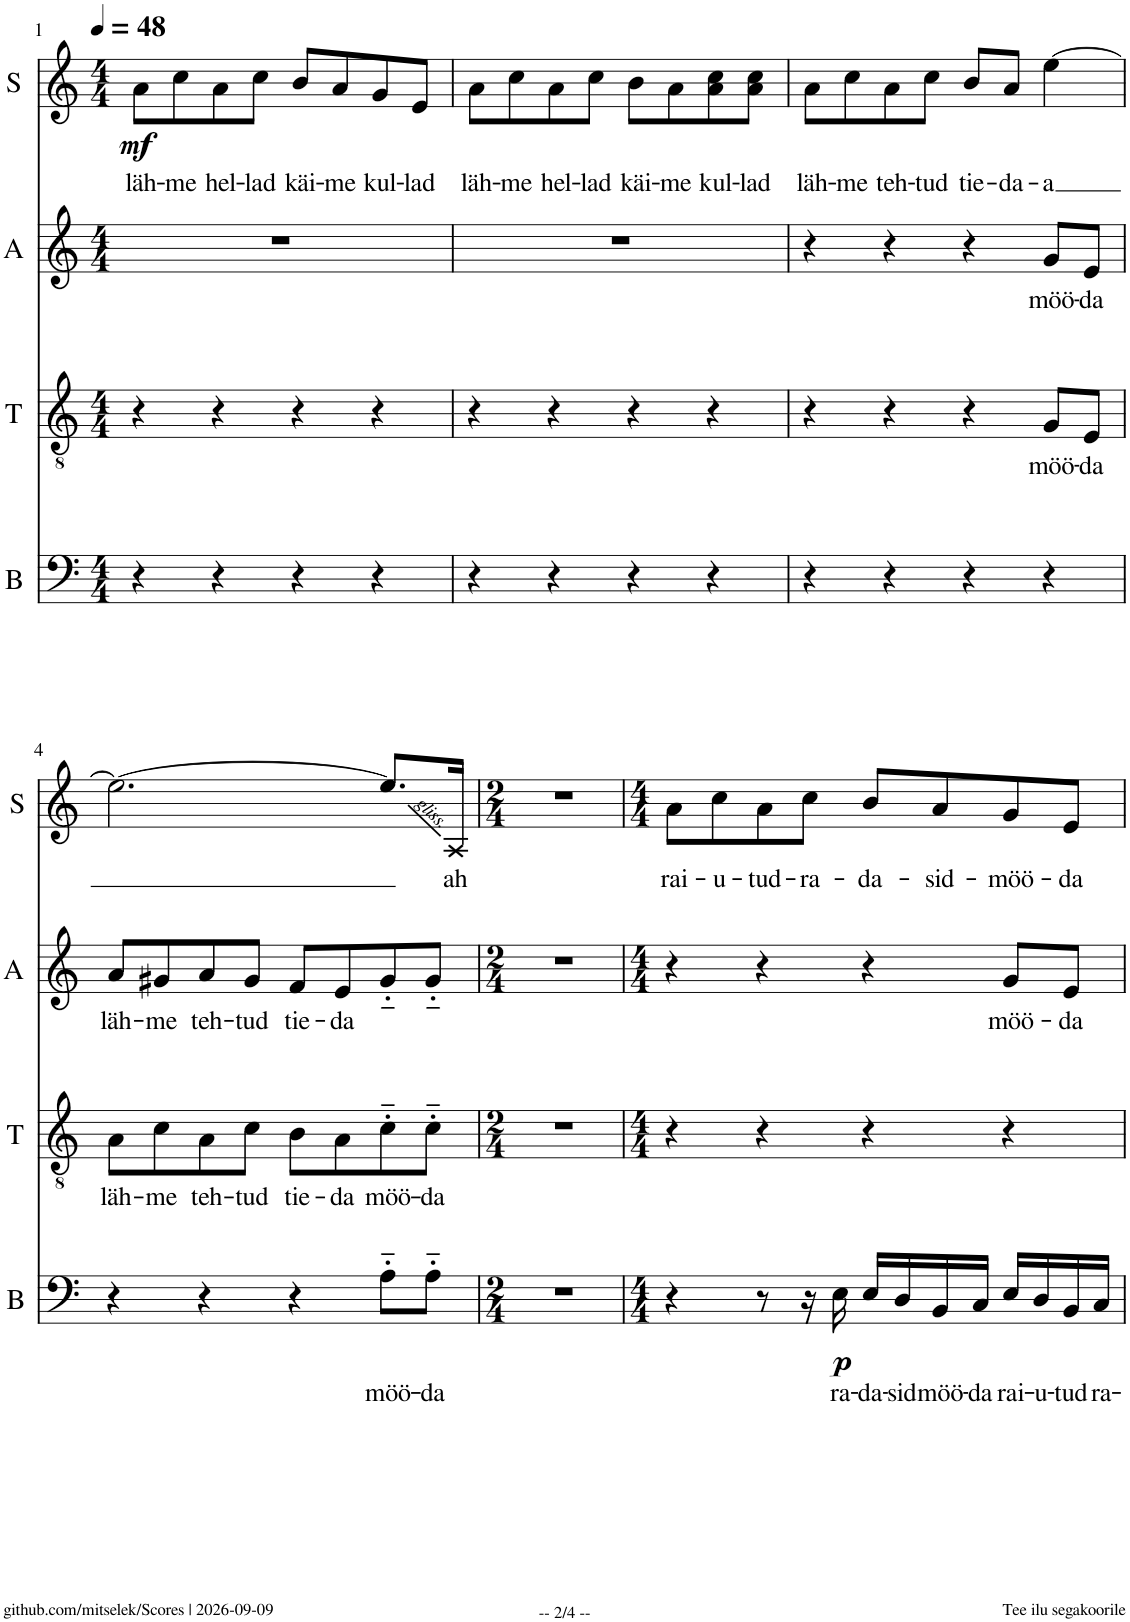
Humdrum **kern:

**kern	**text	**dynam	**kern	**text	**kern	**text	**kern	**text	**dynam
*part4	*part4	*part4	*part3	*part3	*part2	*part2	*part1	*part1	*part1
*staff4	*staff4	*staff4	*staff3	*staff3	*staff2	*staff2	*staff1	*staff1	*staff1
*I"B	*	*	*I"T	*	*I"A	*	*I"S	*	*
*I'B	*	*	*I'T	*	*I'A	*	*I'S	*	*
*clefF4	*	*	*clefGv2	*	*clefG2	*	*clefG2	*	*
*	*	*	*Trd1c2	*	*	*	*	*	*
*k[]	*	*	*k[]	*	*k[]	*	*k[]	*	*
*M4/4	*	*	*M4/4	*	*M4/4	*	*M4/4	*	*
*MM48	*	*	*MM48	*	*MM48	*	*MM48	*	*
=1	=1	=1	=1	=1	=1	=1	=1	=1	=1
!	!	!	!	!	!	!	!	!LO:LY:b	!LO:DY:b
4r	.	.	4r	.	1r	.	8a\L	läh-	mf
!	!	!	!	!	!	!	!	!LO:LY:b	!
.	.	.	.	.	.	.	8cc\	-me	.
!	!	!	!	!	!	!	!	!LO:LY:b	!
4r	.	.	4r	.	.	.	8a\	hel-	.
!	!	!	!	!	!	!	!	!LO:LY:b	!
.	.	.	.	.	.	.	8cc\J	-lad	.
!	!	!	!	!	!	!	!	!LO:LY:b	!
4r	.	.	4r	.	.	.	8b/L	käi-	.
!	!	!	!	!	!	!	!	!LO:LY:b	!
.	.	.	.	.	.	.	8a/	-me	.
!	!	!	!	!	!	!	!	!LO:LY:b	!
4r	.	.	4r	.	.	.	8g/	kul-	.
!	!	!	!	!	!	!	!	!LO:LY:b	!
.	.	.	.	.	.	.	8e/J	-lad	.
=2	=2	=2	=2	=2	=2	=2	=2	=2	=2
!	!	!	!	!	!	!	!	!LO:LY:b	!
4r	.	.	4r	.	1r	.	8a\L	läh-	.
!	!	!	!	!	!	!	!	!LO:LY:b	!
.	.	.	.	.	.	.	8cc\	-me	.
!	!	!	!	!	!	!	!	!LO:LY:b	!
4r	.	.	4r	.	.	.	8a\	hel-	.
!	!	!	!	!	!	!	!	!LO:LY:b	!
.	.	.	.	.	.	.	8cc\J	-lad	.
!	!	!	!	!	!	!	!	!LO:LY:b	!
4r	.	.	4r	.	.	.	8b\L	käi-	.
!	!	!	!	!	!	!	!	!LO:LY:b	!
.	.	.	.	.	.	.	8a\	-me	.
!	!	!	!	!	!	!	!	!LO:LY:b	!
4r	.	.	4r	.	.	.	8a\ 8cc\	kul-	.
!	!	!	!	!	!	!	!	!LO:LY:b	!
.	.	.	.	.	.	.	8a\ 8cc\J	-lad	.
=3	=3	=3	=3	=3	=3	=3	=3	=3	=3
!	!	!	!	!	!	!	!	!LO:LY:b	!
4r	.	.	4r	.	4r	.	8a\L	läh-	.
!	!	!	!	!	!	!	!	!LO:LY:b	!
.	.	.	.	.	.	.	8cc\	-me	.
!	!	!	!	!	!	!	!	!LO:LY:b	!
4r	.	.	4r	.	4r	.	8a\	teh-	.
!	!	!	!	!	!	!	!	!LO:LY:b	!
.	.	.	.	.	.	.	8cc\J	-tud	.
!	!	!	!	!	!	!	!	!LO:LY:b	!
4r	.	.	4r	.	4r	.	8b/L	tie-	.
!	!	!	!	!	!	!	!	!LO:LY:b	!
.	.	.	.	.	.	.	8a/J	-da-	.
!	!	!	!	!LO:LY:b	!	!LO:LY:b	!	!LO:LY:b	!
4r	.	.	8G/L	möö-	8g/L	möö-	[4ee\	-a	.
!	!	!	!	!LO:LY:b	!	!LO:LY:b	!	!	!
.	.	.	8E/J	-da	8e/J	-da	.	.	.
!!LO:LB:g=z
=4	=4	=4	=4	=4	=4	=4	=4	=4	=4
!	!	!	!	!LO:LY:b	!	!LO:LY:b	!	!	!
4r	.	.	8A\L	läh-	8a/L	läh-	2.ee\_	.	.
!	!	!	!	!LO:LY:b	!	!LO:LY:b	!	!	!
.	.	.	8c\	-me	8g#X/	-me	.	.	.
!	!	!	!	!LO:LY:b	!	!LO:LY:b	!	!	!
4r	.	.	8A\	teh-	8a/	teh-	.	.	.
!	!	!	!	!LO:LY:b	!	!LO:LY:b	!	!	!
.	.	.	8c\J	-tud	8g#/J	-tud	.	.	.
!	!	!	!	!LO:LY:b	!	!LO:LY:b	!	!	!
4r	.	.	8B\L	tie-	8f/L	tie-	.	.	.
!	!	!	!	!LO:LY:b	!	!LO:LY:b	!	!	!
.	.	.	8A\	-da	8e/	-da	.	.	.
!	!LO:LY:b	!	!	!LO:LY:b	!	!	!	!	!
8A'~\L	möö-	.	8c'~\	möö-	8g#'~/	.	8.ee/L]	.	.
!	!LO:LY:b	!	!	!LO:LY:b	!	!	!	!	!
8A'~\J	-da	.	8c'~\J	-da	8g#'~/J	.	.	.	.
!	!	!	!	!	!	!	!	!LO:LY:b	!
.	.	.	.	.	.	.	16A/Jk	ah	.
=5	=5	=5	=5	=5	=5	=5	=5	=5	=5
*M2/4	*	*	*M2/4	*	*M2/4	*	*M2/4	*	*
2r	.	.	2r	.	2r	.	2r	.	.
=6	=6	=6	=6	=6	=6	=6	=6	=6	=6
*M4/4	*	*	*M4/4	*	*M4/4	*	*M4/4	*	*
!	!	!	!	!	!	!	!	!LO:LY:b	!
4r	.	.	4r	.	4r	.	8a\L	rai-	.
!	!	!	!	!	!	!	!	!LO:LY:b	!
.	.	.	.	.	.	.	8cc\	-u-	.
!	!	!	!	!	!	!	!	!LO:LY:b	!
8r	.	.	4r	.	4r	.	8a\	-tud-	.
!	!	!	!	!	!	!	!	!LO:LY:b	!
16r	.	.	.	.	.	.	8cc\J	-ra-	.
!	!LO:LY:b	!LO:DY:b	!	!	!	!	!	!	!
16E\	ra-	p	.	.	.	.	.	.	.
!	!LO:LY:b	!	!	!	!	!	!	!LO:LY:b	!
16E/LL	-da-	.	4r	.	4r	.	8b/L	-da-	.
!	!LO:LY:b	!	!	!	!	!	!	!	!
16D/	-sid	.	.	.	.	.	.	.	.
!	!LO:LY:b	!	!	!	!	!	!	!LO:LY:b	!
16BB/	möö-	.	.	.	.	.	8a/	-sid-	.
!	!LO:LY:b	!	!	!	!	!	!	!	!
16C/JJ	-da	.	.	.	.	.	.	.	.
!	!LO:LY:b	!	!	!	!	!LO:LY:b	!	!LO:LY:b	!
16E/LL	rai-	.	4r	.	8g/L	-möö-	8g/	-möö-	.
!	!LO:LY:b	!	!	!	!	!	!	!	!
16D/	-u-	.	.	.	.	.	.	.	.
!	!LO:LY:b	!	!	!	!	!LO:LY:b	!	!LO:LY:b	!
16BB/	-tud	.	.	.	8e/J	-da	8e/J	-da	.
!	!LO:LY:b	!	!	!	!	!	!	!	!
16C/JJ	ra-	.	.	.	.	.	.	.	.
=	=	=	=	=	=	=	=	=	=
*-	*-	*-	*-	*-	*-	*-	*-	*-	*-
